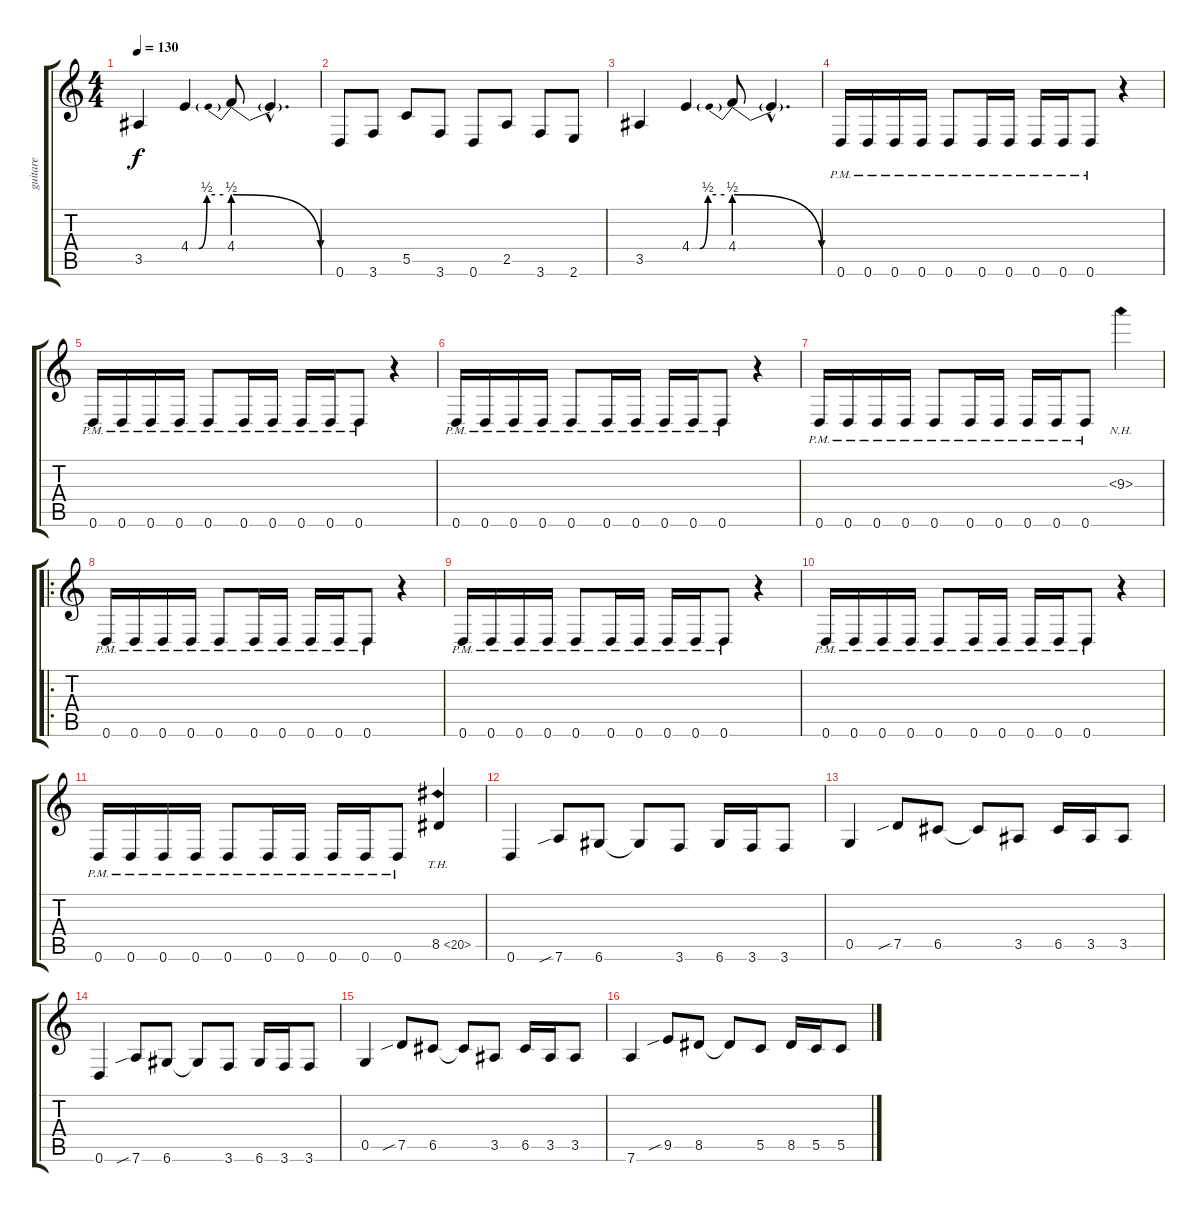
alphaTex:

\track ("guitare" "guitare") {instrument distortionguitar}
\staff {score tabs}
\tuning (D4 A3 F3 C3 G2 D2) {hide}
\ts (4 4)
\tempo 130
\clef g2
\ks c
3.5.4{dy f} 4.4{be (custom 0 0 15 0 30 2 45 2 60 2)}.4 4.4{be (prebendrelease 0 2 60 0)}.8 4.4{hac t}.4{d} |
0.6.8 3.6.8 5.5.8 3.6.8 0.6.8 2.5.8 3.6.8 2.6.8 |
3.5.4 4.4{be (custom 0 0 15 0 30 2 45 2 60 2)}.4 4.4{be (prebendrelease 0 2 60 0)}.8 4.4{hac t}.4{d} |
0.6{pm}.16 0.6{pm}.16 0.6{pm}.16 0.6{pm}.16 0.6{pm}.8 0.6{pm}.16 0.6{pm}.16 0.6{pm}.16 0.6{pm}.16 0.6{pm}.8 r.4 |
0.6{pm}.16 0.6{pm}.16 0.6{pm}.16 0.6{pm}.16 0.6{pm}.8 0.6{pm}.16 0.6{pm}.16 0.6{pm}.16 0.6{pm}.16 0.6{pm}.8 r.4 |
0.6{pm}.16 0.6{pm}.16 0.6{pm}.16 0.6{pm}.16 0.6{pm}.8 0.6{pm}.16 0.6{pm}.16 0.6{pm}.16 0.6{pm}.16 0.6{pm}.8 r.4 |
0.6{pm}.16 0.6{pm}.16 0.6{pm}.16 0.6{pm}.16 0.6{pm}.8 0.6{pm}.16 0.6{pm}.16 0.6{pm}.16 0.6{pm}.16 0.6{pm}.8 9.3{nh}.4 |
\ro
0.6{pm}.16 0.6{pm}.16 0.6{pm}.16 0.6{pm}.16 0.6{pm}.8 0.6{pm}.16 0.6{pm}.16 0.6{pm}.16 0.6{pm}.16 0.6{pm}.8 r.4 |
0.6{pm}.16 0.6{pm}.16 0.6{pm}.16 0.6{pm}.16 0.6{pm}.8 0.6{pm}.16 0.6{pm}.16 0.6{pm}.16 0.6{pm}.16 0.6{pm}.8 r.4 |
0.6{pm}.16 0.6{pm}.16 0.6{pm}.16 0.6{pm}.16 0.6{pm}.8 0.6{pm}.16 0.6{pm}.16 0.6{pm}.16 0.6{pm}.16 0.6{pm}.8 r.4 |
0.6{pm}.16 0.6{pm}.16 0.6{pm}.16 0.6{pm}.16 0.6{pm}.8 0.6{pm}.16 0.6{pm}.16 0.6{pm}.16 0.6{pm}.16 0.6{pm}.8 8.5{th 12}.4 |
0.6.4 7.6{sib}.8 6.6.8 6.6{t}.8 3.6.8 6.6.16 3.6.16 3.6.8 |
0.5.4 7.5{sib}.8 6.5.8 6.5{t}.8 3.5.8 6.5.16 3.5.16 3.5.8 |
0.6.4 7.6{sib}.8 6.6.8 6.6{t}.8 3.6.8 6.6.16 3.6.16 3.6.8 |
0.5.4 7.5{sib}.8 6.5.8 6.5{t}.8 3.5.8 6.5.16 3.5.16 3.5.8 |
7.6.4 9.5{sib}.8 8.5.8 8.5{t}.8 5.5.8 8.5.16 5.5.16 5.5.8
